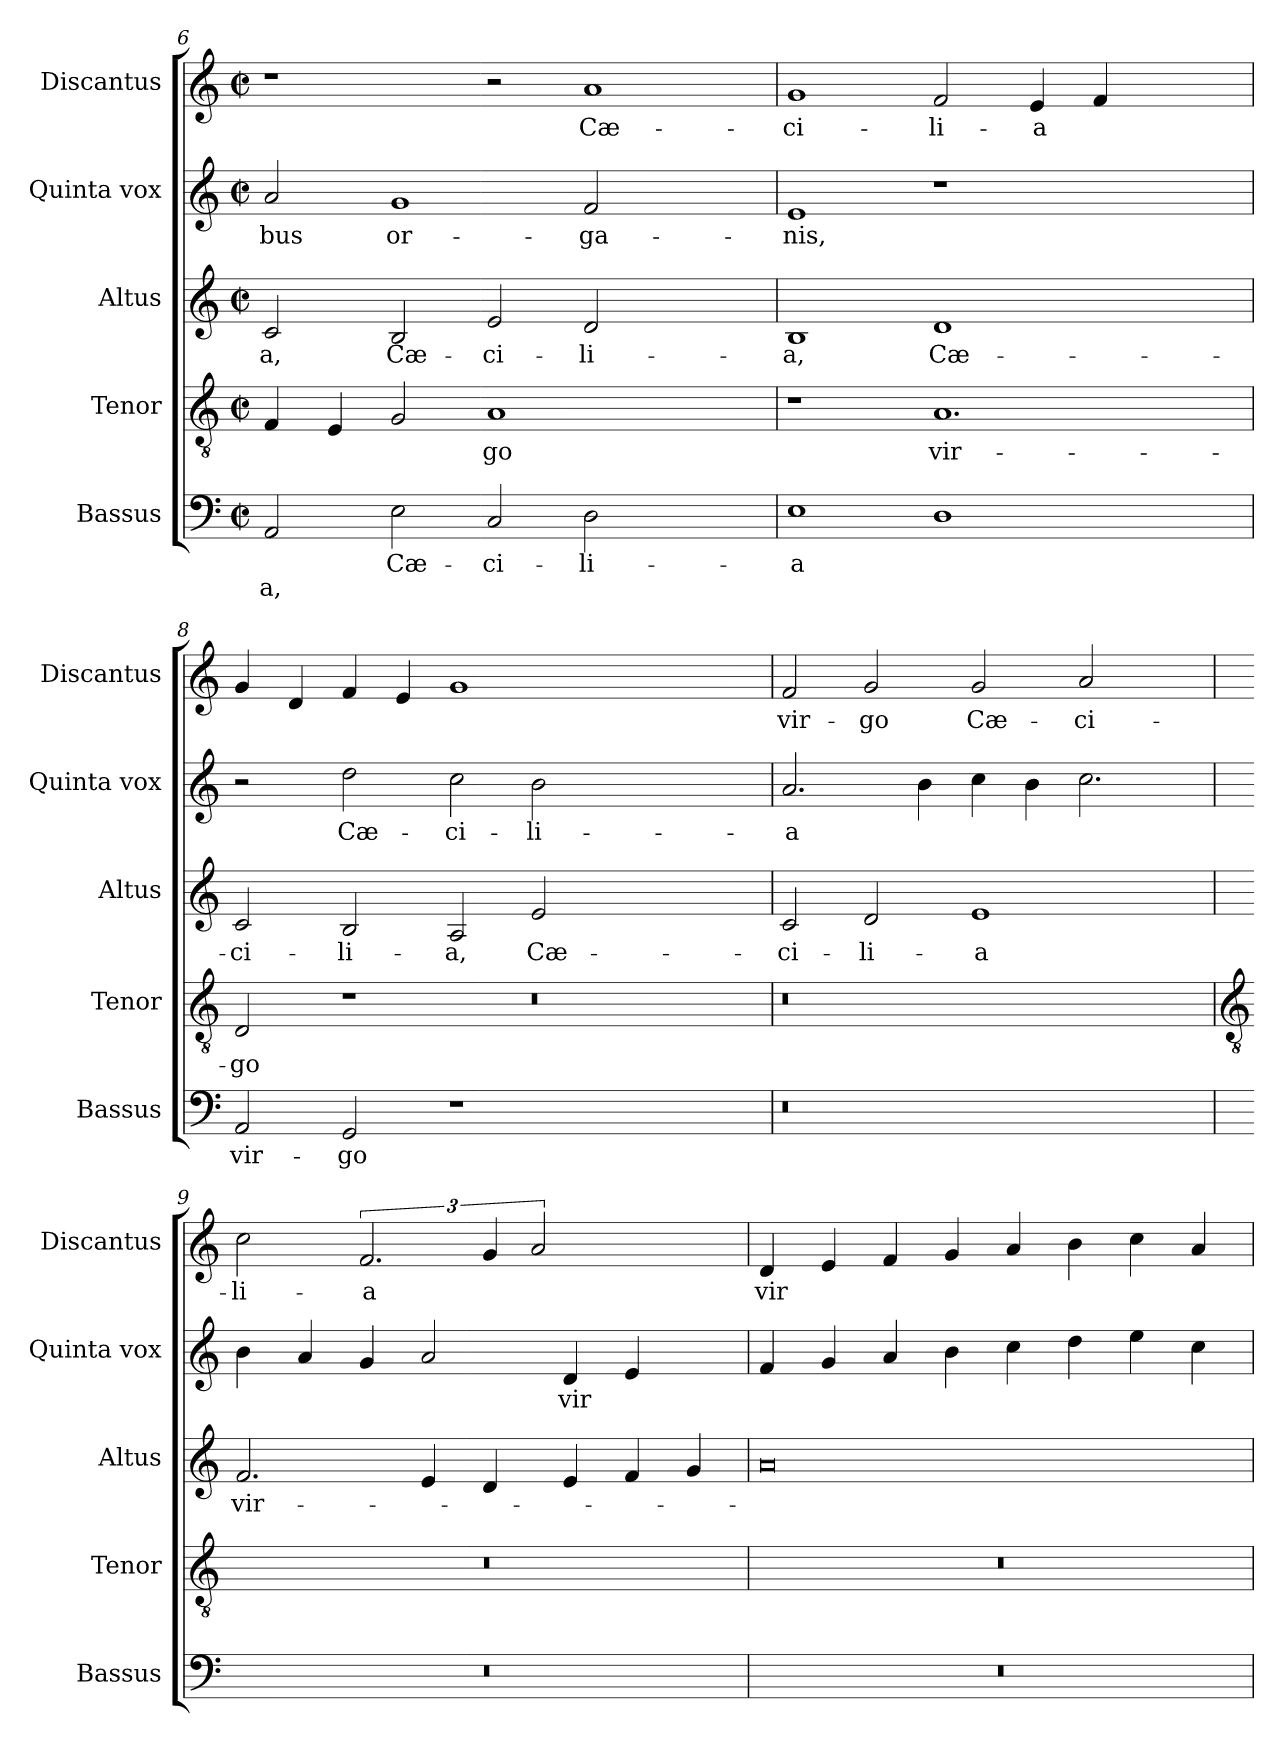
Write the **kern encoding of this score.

**kern	**text	**text	**kern	**text	**kern	**text	**kern	**text	**kern	**text
*part5	*part5	*part5	*part4	*part4	*part3	*part3	*part2	*part2	*part1	*part1
*staff5	*staff5	*staff5	*staff4	*staff4	*staff3	*staff3	*staff2	*staff2	*staff1	*staff1
*I"Bassus	*	*	*I"Tenor	*	*I"Altus	*	*I"Quinta vox	*	*I"Discantus	*
*I'Bassus	*	*	*I'Tenor	*	*I'Altus	*	*I'Quinta vox	*	*I'Discantus	*
!!LO:LB:g=z
*clefF4	*	*	*clefGv2	*	*clefG2	*	*clefG2	*	*clefG2	*
*k[]	*	*	*k[]	*	*k[]	*	*k[]	*	*k[]	*
*C:	*	*	*C:	*	*C:	*	*C:	*	*C:	*
*M4/2	*	*	*M4/2	*	*M4/2	*	*M4/2	*	*M4/2	*
*met(c|)	*	*	*met(c|)	*	*met(c|)	*	*met(c|)	*	*met(c|)	*
=6	=6	=6	=6	=6	=6	=6	=6	=6	=6	=6
!	!	!LO:LY:b	!	!	!	!LO:LY:b	!	!LO:LY:b	!	!
2AA	.	-a,	4F	.	2c	-a,	2a	-bus	1r	.
.	.	.	4E	.	.	.	.	.	.	.
!	!LO:LY:b	!	!	!	!	!LO:LY:b	!	!LO:LY:b	!	!
2E	Cæ-	.	2G	.	2B	Cæ-	1g	or-	.	.
!	!LO:LY:b	!	!	!LO:LY:b	!	!LO:LY:b	!	!	!	!
2C	-ci-	.	1A	go	2e	-ci-	.	.	2r	.
!	!LO:LY:b	!	!	!	!	!LO:LY:b	!	!LO:LY:b	!	!LO:LY:b
2D	-li-	.	.	.	2d	-li-	2f	-ga-	1a	Cæ-
2ryy	.	.	2ryy	.	2ryy	.	2ryy	.	.	.
=7A	=7A	=7A	=7A	=7A	=7A	=7A	=7A	=7A	=7A	=7A
!	!LO:LY:b	!	!	!	!	!LO:LY:b	!	!LO:LY:b	!	!LO:LY:b
1E	-a	.	1r	.	1B	-a,	1e	-nis,	1g	-ci-
!	!	!	!	!LO:LY:b	!	!LO:LY:b	!	!	!	!LO:LY:b
1D	.	.	1.A	vir-	1d	Cæ-	1r	.	2f	-li-
!	!	!	!	!	!	!	!	!	!	!LO:LY:b
.	.	.	.	.	.	.	.	.	4e	-a
.	.	.	.	.	.	.	.	.	4f	.
2ryy	.	.	.	.	2ryy	.	2ryy	.	2ryy	.
=8A	=8A	=8A	=8A	=8A	=8A	=8A	=8A	=8A	=8A	=8A
!	!LO:LY:b	!	!	!LO:LY:b	!	!LO:LY:b	!	!	!	!
2AA	vir-	.	2D	-go	2c	-ci-	2r	.	4g	.
.	.	.	.	.	.	.	.	.	4d	.
!	!LO:LY:b	!	!	!	!	!LO:LY:b	!	!LO:LY:b	!	!
2GG	-go	.	1r	.	2B	-li-	2dd	Cæ-	4f	.
.	.	.	.	.	.	.	.	.	4e	.
!	!	!	!	!	!	!LO:LY:b	!	!LO:LY:b	!	!
1r	.	.	.	.	2A	-a,	2cc	-ci-	1g	.
!	!	!	!	!	!	!LO:LY:b	!	!LO:LY:b	!	!
.	.	.	0r	.	2e	Cæ-	2b	-li-	.	.
1.ryy	.	.	.	.	1.ryy	.	1.ryy	.	1.ryy	.
=8B	=8B	=8B	=8B	=8B	=8B	=8B	=8B	=8B	=8B	=8B
!	!	!	!	!	!	!LO:LY:b	!	!LO:LY:b	!	!LO:LY:b
0r	.	.	0r	.	2c	-ci-	2.a	-a	2f	vir-
!	!	!	!	!	!	!LO:LY:b	!	!	!	!LO:LY:b
.	.	.	.	.	2d	-li-	.	.	2g	-go
.	.	.	.	.	.	.	4b	.	.	.
!	!	!	!	!	!	!LO:LY:b	!	!	!	!LO:LY:b
.	.	.	.	.	1e	-a	4cc	.	2g	Cæ-
.	.	.	.	.	.	.	4b	.	.	.
!	!	!	!	!	!	!	!	!	!	!LO:LY:b
.	.	.	.	.	.	.	2.cc	.	2a	-ci-
4ryy	.	.	4ryy	.	4ryy	.	.	.	4ryy	.
!!LO:LB:g=z
=9A	=9A	=9A	=9A	=9A	=9A	=9A	=9A	=9A	=9A	=9A
*	*	*	*clefGv2	*	*	*	*	*	*	*
!	!	!	!	!	!	!LO:LY:b	!	!	!	!LO:LY:b
0r	.	.	0r	.	2.f	vir-	4b	.	2cc	-li-
.	.	.	.	.	.	.	4a	.	.	.
!	!	!	!	!	!	!	!	!	!	!LO:LY:b
.	.	.	.	.	.	.	4g	.	3.f	-a
.	.	.	.	.	4e	.	2a	.	.	.
.	.	.	.	.	4d	.	.	.	6g	.
.	.	.	.	.	.	.	.	.	3a	.
!	!	!	!	!	!	!	!	!LO:LY:b	!	!
.	.	.	.	.	4e	.	4d	vir	.	.
.	.	.	.	.	4f	.	4e	.	2ryy	.
.	.	.	.	.	4g	.	4ryy	.	.	.
!!LO:LB:g=z
=10	=10	=10	=10	=10	=10	=10	=10	=10	=10	=10
!	!	!	!	!	!	!	!	!	!	!LO:LY:b
0r	.	.	0r	.	0a	.	4f	.	4d	vir
.	.	.	.	.	.	.	4g	.	4e	.
.	.	.	.	.	.	.	4a	.	4f	.
.	.	.	.	.	.	.	4b	.	4g	.
.	.	.	.	.	.	.	4cc	.	4a	.
.	.	.	.	.	.	.	4dd	.	4b	.
.	.	.	.	.	.	.	4ee	.	4cc	.
.	.	.	.	.	.	.	4cc	.	4a	.
=	=	=	=	=	=	=	=	=	=	=
*-	*-	*-	*-	*-	*-	*-	*-	*-	*-	*-
